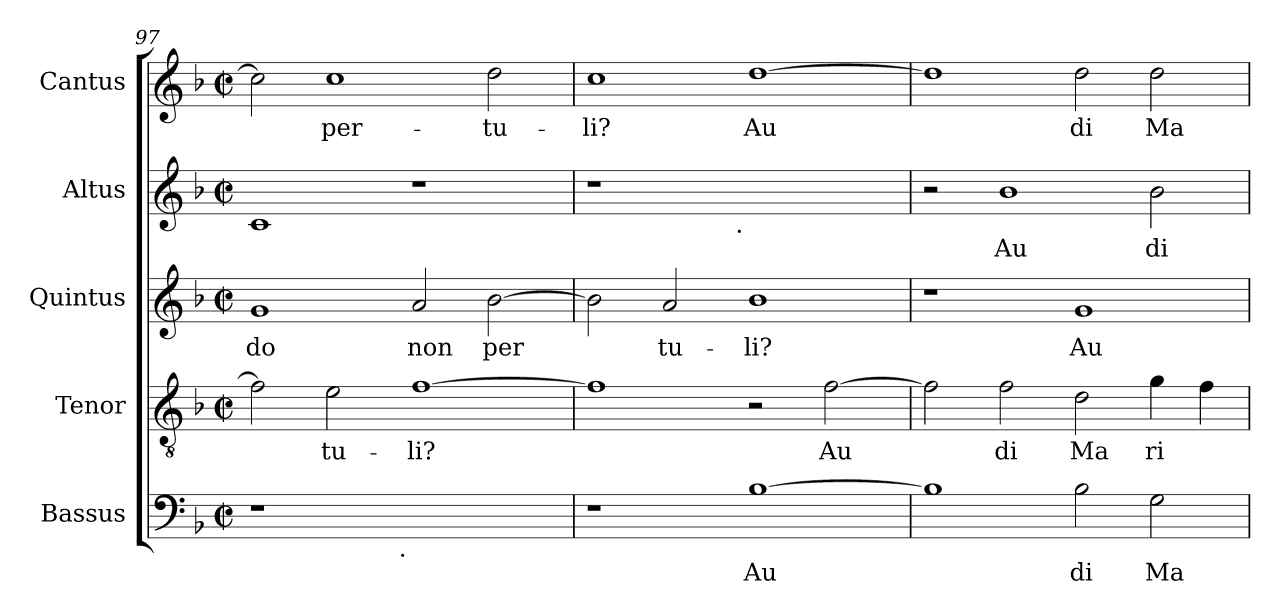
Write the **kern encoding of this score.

**kern	**text	**kern	**text	**kern	**text	**kern	**text	**kern	**text
*part5	*part5	*part4	*part4	*part3	*part3	*part2	*part2	*part1	*part1
*staff5	*staff5	*staff4	*staff4	*staff3	*staff3	*staff2	*staff2	*staff1	*staff1
*I"Bassus	*	*I"Tenor	*	*I"Quintus	*	*I"Altus	*	*I"Cantus	*
*clefF4	*	*clefGv2	*	*clefG2	*	*clefG2	*	*clefG2	*
*k[b-]	*	*k[b-]	*	*k[b-]	*	*k[b-]	*	*k[b-]	*
*F:	*	*F:	*	*F:	*	*F:	*	*F:	*
*M2/2	*	*M2/2	*	*M2/2	*	*M2/2	*	*M2/2	*
*met(c|)	*	*met(c|)	*	*met(c|)	*	*met(c|)	*	*met(c|)	*
=97	=97	=97	=97	=97	=97	=97	=97	=97	=97
!	!	!	!LO:LY:b:cj	!	!LO:LY:b	!	!LO:LY:b	!	!LO:LY:b:cj
*^	*	*	*	*	*	*	*	*	*
1r	2ryy	.	2f\]	--	1g	-do	1c	.	2cc\]	.
!	!	!	!	!LO:LY:b:cj	!	!	!	!	!	!LO:LY:b:cj
.	4...ryy	.	2e\	-tu-	.	.	.	.	1cc	per-
!	!LO:TX:b:t=.	!	!	!	!	!	!	!	!	!
.	1ryy	.	.	.	.	.	.	.	.	.
!	!	!	!	!LO:LY:b:cj	!	!LO:LY:b	!	!	!	!
1ryy	.	.	[>1f	-li?	2a/	non	1r	.	.	.
!	!	!	!	!	!	!LO:LY:b	!	!	!	!LO:LY:b:cj
.	.	.	.	.	[>2b-\	per-	.	.	2dd\	-tu-
.	32ryy	.	.	.	.	.	.	.	.	.
=98	=98	=98	=98	=98	=98	=98	=98	=98	=98	=98
!	!	!	!	!LO:LY:b:cj	!	!LO:LY:b	!	!	!	!LO:LY:b:cj
*v	*v	*	*	*	*	*	*^	*	*	*
1r	.	1f]	.	2b-\]	--	1r	2ryy	.	1cc	-li?
!	!	!	!	!	!LO:LY:b	!	!	!	!	!
.	.	.	.	2a/	-tu-	.	4...ryy	.	.	.
!	!	!	!	!	!	!	!LO:TX:b:t=.	!	!	!
.	.	.	.	.	.	.	1ryy	.	.	.
!	!LO:LY:b:cj	!	!	!	!LO:LY:b	!	!	!	!	!LO:LY:b:cj
[<1B-	Au	2r	.	1b-	-li?	1ryy	.	.	[<1dd	Au-
!	!	!	!LO:LY:b:cj	!	!	!	!	!	!	!
.	.	[<2f\	Au-	.	.	.	.	.	.	.
.	.	.	.	.	.	.	32ryy	.	.	.
!!LO:PB:g=z
=99	=99	=99	=99	=99	=99	=99	=99	=99	=99	=99
!	!LO:LY:b:cj	!	!LO:LY:b:cj	!	!	!	!	!	!	!LO:LY:b:cj
*	*	*	*	*	*	*v	*v	*	*	*
1B-]	.	2f\]	--	1r	.	2r	.	1dd]	--
!	!	!	!LO:LY:b:cj	!	!	!	!LO:LY:b	!	!
.	.	2f\	-di	.	.	1b-	Au	.	.
!	!LO:LY:b:cj	!	!LO:LY:b:cj	!	!LO:LY:b	!	!	!	!LO:LY:b:cj
2B-\	di	2d\	Ma	1g	Au-	.	.	2dd\	-di
!	!LO:LY:b:cj	!	!LO:LY:b:cj	!	!	!	!LO:LY:b	!	!LO:LY:b:cj
2G\	Ma	4g\	ri	.	.	2b-\	di	2dd\	Ma
!	!	!	!LO:LY:b:cj	!	!	!	!	!	!
.	.	4f\	.	.	.	.	.	.	.
=	=	=	=	=	=	=	=	=	=
*-	*-	*-	*-	*-	*-	*-	*-	*-	*-
